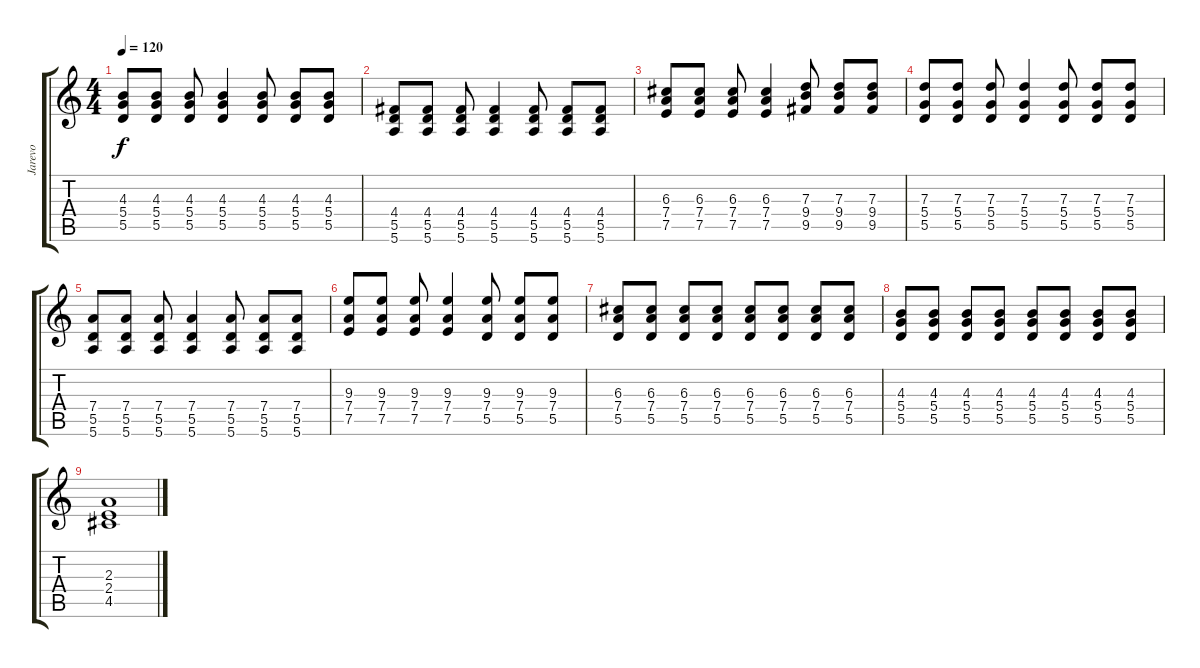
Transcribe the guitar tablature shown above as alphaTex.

\track ("Jarevo" "Jarevo") {instrument distortionguitar}
\staff {score tabs}
\tuning (E4 B3 G3 D3 A2 E2) {hide}
\ts (4 4)
\tempo 120
\clef g2
\ks c
(4.3 5.4 5.5).8{dy f} (4.3 5.4 5.5).8 (4.3 5.4 5.5).8 (4.3 5.4 5.5).4 (4.3 5.4 5.5).8 (4.3 5.4 5.5).8 (4.3 5.4 5.5).8 |
(4.4 5.5 5.6).8 (4.4 5.5 5.6).8 (4.4 5.5 5.6).8 (4.4 5.5 5.6).4 (4.4 5.5 5.6).8 (4.4 5.5 5.6).8 (4.4 5.5 5.6).8 |
(6.3 7.4 7.5).8 (6.3 7.4 7.5).8 (6.3 7.4 7.5).8 (6.3 7.4 7.5).4 (7.3 9.4 9.5).8 (7.3 9.4 9.5).8 (7.3 9.4 9.5).8 |
(7.3 5.4 5.5).8 (7.3 5.4 5.5).8 (7.3 5.4 5.5).8 (7.3 5.4 5.5).4 (7.3 5.4 5.5).8 (7.3 5.4 5.5).8 (7.3 5.4 5.5).8 |
(7.4 5.5 5.6).8 (7.4 5.5 5.6).8 (7.4 5.5 5.6).8 (7.4 5.5 5.6).4 (7.4 5.5 5.6).8 (7.4 5.5 5.6).8 (7.4 5.5 5.6).8 |
(9.3 7.4 7.5).8 (9.3 7.4 7.5).8 (9.3 7.4 7.5).8 (9.3 7.4 7.5).4 (9.3 7.4 5.5).8 (9.3 7.4 5.5).8 (9.3 7.4 5.5).8 |
(6.3 7.4 5.5).8 (6.3 7.4 5.5).8 (6.3 7.4 5.5).8 (6.3 7.4 5.5).8 (6.3 7.4 5.5).8 (6.3 7.4 5.5).8 (6.3 7.4 5.5).8 (6.3 7.4 5.5).8 |
(4.3 5.4 5.5).8 (4.3 5.4 5.5).8 (4.3 5.4 5.5).8 (4.3 5.4 5.5).8 (4.3 5.4 5.5).8 (4.3 5.4 5.5).8 (4.3 5.4 5.5).8 (4.3 5.4 5.5).8 |
(2.3 2.4 4.5).1
